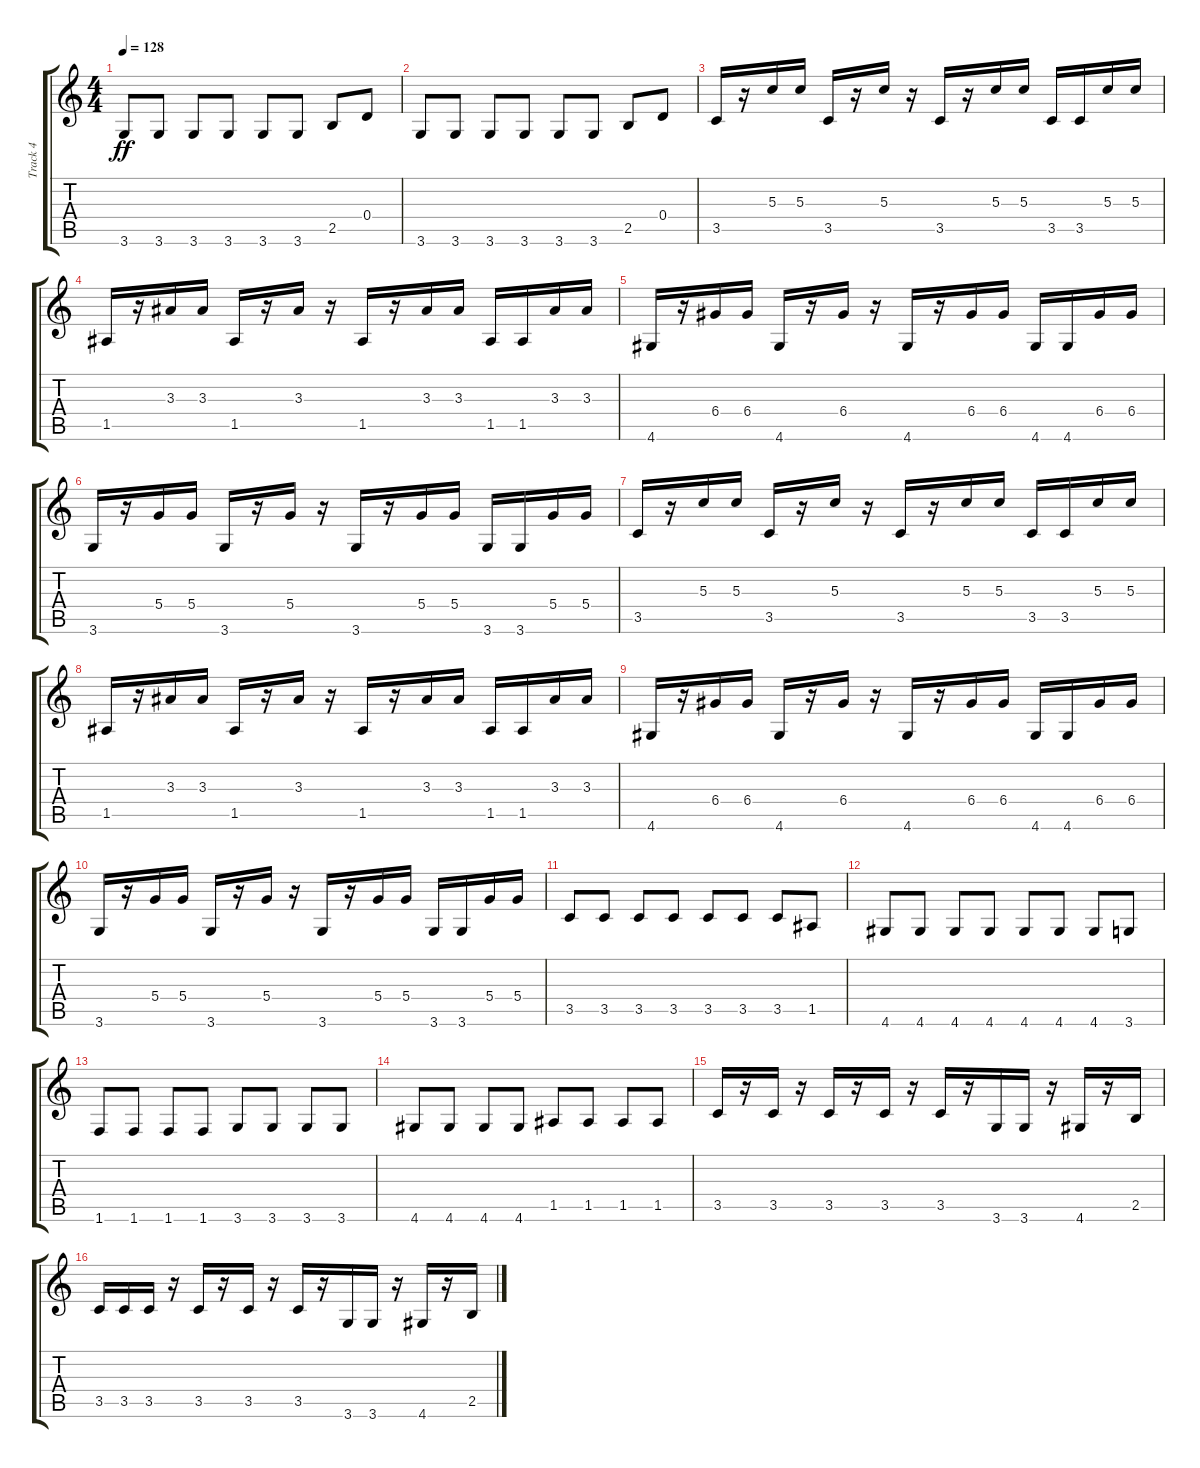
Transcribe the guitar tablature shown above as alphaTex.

\track ("Track 4" "Track 4") {instrument electricbassfinger}
\staff {score tabs}
\tuning (E4 B3 G3 D3 A2 E2) {hide}
\ts (4 4)
\tempo 128
\clef g2
\ks c
3.6.8{dy ff} 3.6.8 3.6.8 3.6.8 3.6.8 3.6.8 2.5.8 0.4.8 |
3.6.8 3.6.8 3.6.8 3.6.8 3.6.8 3.6.8 2.5.8 0.4.8 |
3.5.16 r.16 5.3.16 5.3.16 3.5.16 r.16 5.3.16 r.16 3.5.16 r.16 5.3.16 5.3.16 3.5.16 3.5.16 5.3.16 5.3.16 |
1.5.16 r.16 3.3.16 3.3.16 1.5.16 r.16 3.3.16 r.16 1.5.16 r.16 3.3.16 3.3.16 1.5.16 1.5.16 3.3.16 3.3.16 |
4.6.16 r.16 6.4.16 6.4.16 4.6.16 r.16 6.4.16 r.16 4.6.16 r.16 6.4.16 6.4.16 4.6.16 4.6.16 6.4.16 6.4.16 |
3.6.16 r.16 5.4.16 5.4.16 3.6.16 r.16 5.4.16 r.16 3.6.16 r.16 5.4.16 5.4.16 3.6.16 3.6.16 5.4.16 5.4.16 |
3.5.16 r.16 5.3.16 5.3.16 3.5.16 r.16 5.3.16 r.16 3.5.16 r.16 5.3.16 5.3.16 3.5.16 3.5.16 5.3.16 5.3.16 |
1.5.16 r.16 3.3.16 3.3.16 1.5.16 r.16 3.3.16 r.16 1.5.16 r.16 3.3.16 3.3.16 1.5.16 1.5.16 3.3.16 3.3.16 |
4.6.16 r.16 6.4.16 6.4.16 4.6.16 r.16 6.4.16 r.16 4.6.16 r.16 6.4.16 6.4.16 4.6.16 4.6.16 6.4.16 6.4.16 |
3.6.16 r.16 5.4.16 5.4.16 3.6.16 r.16 5.4.16 r.16 3.6.16 r.16 5.4.16 5.4.16 3.6.16 3.6.16 5.4.16 5.4.16 |
3.5.8 3.5.8 3.5.8 3.5.8 3.5.8 3.5.8 3.5.8 1.5.8 |
4.6.8 4.6.8 4.6.8 4.6.8 4.6.8 4.6.8 4.6.8 3.6.8 |
1.6.8 1.6.8 1.6.8 1.6.8 3.6.8 3.6.8 3.6.8 3.6.8 |
4.6.8 4.6.8 4.6.8 4.6.8 1.5.8 1.5.8 1.5.8 1.5.8 |
3.5.16 r.16 3.5.16 r.16 3.5.16 r.16 3.5.16 r.16 3.5.16 r.16 3.6.16 3.6.16 r.16 4.6.16 r.16 2.5.16 |
3.5.16 3.5.16 3.5.16 r.16 3.5.16 r.16 3.5.16 r.16 3.5.16 r.16 3.6.16 3.6.16 r.16 4.6.16 r.16 2.5.16
